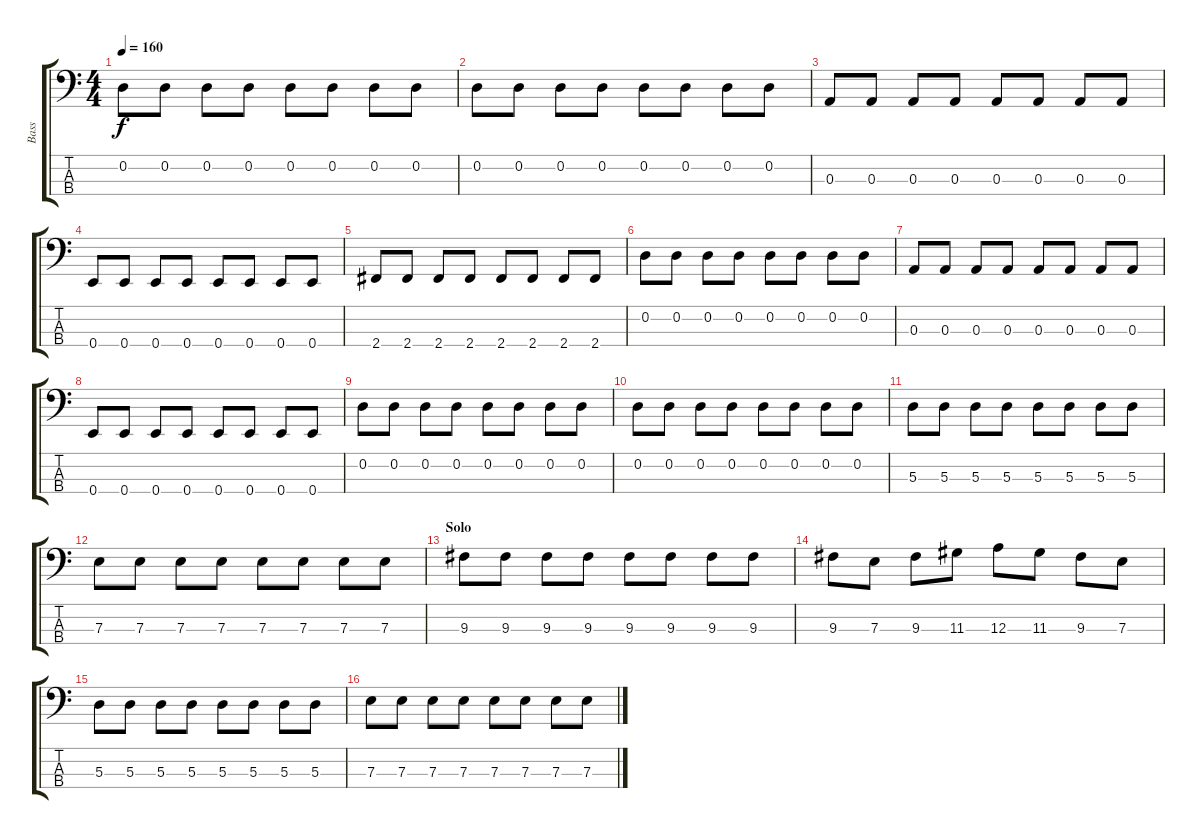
\track ("Bass" "Bass") {instrument acousticguitarnylon}
\staff {score tabs}
\tuning (G2 D2 A1 E1) {hide}
\ts (4 4)
\tempo 160
\clef f4
\ks c
0.2.8{dy f} 0.2.8 0.2.8 0.2.8 0.2.8 0.2.8 0.2.8 0.2.8 |
0.2.8 0.2.8 0.2.8 0.2.8 0.2.8 0.2.8 0.2.8 0.2.8 |
0.3.8 0.3.8 0.3.8 0.3.8 0.3.8 0.3.8 0.3.8 0.3.8 |
0.4.8 0.4.8 0.4.8 0.4.8 0.4.8 0.4.8 0.4.8 0.4.8 |
2.4.8 2.4.8 2.4.8 2.4.8 2.4.8 2.4.8 2.4.8 2.4.8 |
0.2.8 0.2.8 0.2.8 0.2.8 0.2.8 0.2.8 0.2.8 0.2.8 |
0.3.8 0.3.8 0.3.8 0.3.8 0.3.8 0.3.8 0.3.8 0.3.8 |
0.4.8 0.4.8 0.4.8 0.4.8 0.4.8 0.4.8 0.4.8 0.4.8 |
0.2.8 0.2.8 0.2.8 0.2.8 0.2.8 0.2.8 0.2.8 0.2.8 |
0.2.8 0.2.8 0.2.8 0.2.8 0.2.8 0.2.8 0.2.8 0.2.8 |
5.3.8 5.3.8 5.3.8 5.3.8 5.3.8 5.3.8 5.3.8 5.3.8 |
7.3.8 7.3.8 7.3.8 7.3.8 7.3.8 7.3.8 7.3.8 7.3.8 |
\section ("" "Solo")
9.3.8 9.3.8 9.3.8 9.3.8 9.3.8 9.3.8 9.3.8 9.3.8 |
9.3.8 7.3.8 9.3.8 11.3.8 12.3.8 11.3.8 9.3.8 7.3.8 |
5.3.8 5.3.8 5.3.8 5.3.8 5.3.8 5.3.8 5.3.8 5.3.8 |
7.3.8 7.3.8 7.3.8 7.3.8 7.3.8 7.3.8 7.3.8 7.3.8
